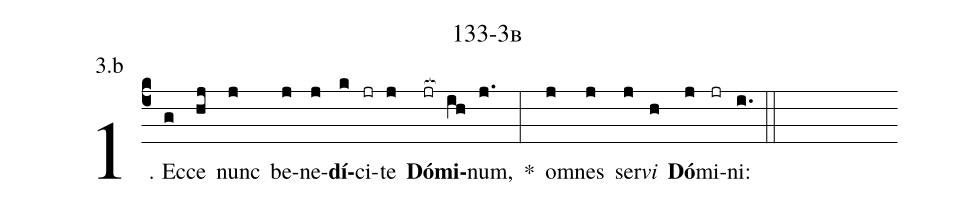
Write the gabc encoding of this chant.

name: 133-3b;
annotation: 3.b;
%%
(c4)1. Ec(g)ce(hj) nunc(j) be(j)ne(j)<b>dí</b>(k)ci(jr)te(j) <b>Dó</b>(jr[ocb:1{])<b>mi</b>(ih[ocb:0}])num,(j.) *(:) om(j)nes(j) ser(j)<i>vi</i>(h) <b>Dó</b>(j)mi(jr)ni:(i.) (::)
